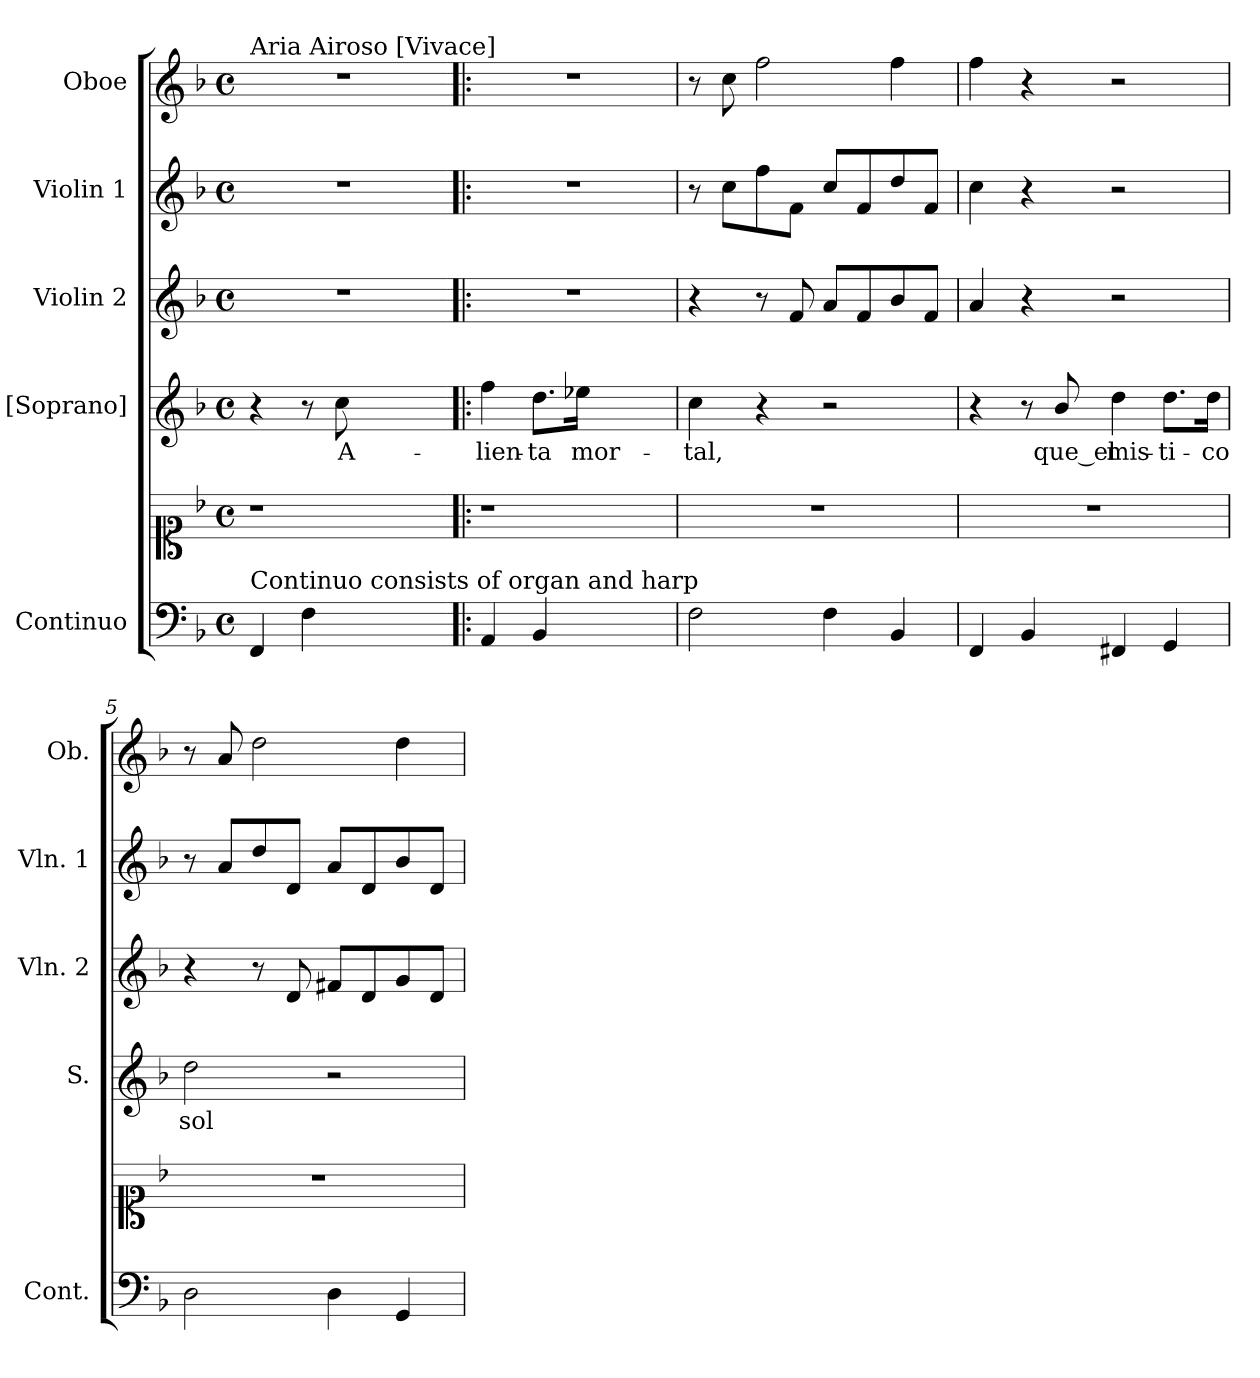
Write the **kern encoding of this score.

**kern	**kern	**kern	**text	**kern	**kern	**kern
*part5	*part5	*part4	*part4	*part3	*part2	*part1
*staff6	*staff5	*staff4	*staff4	*staff3	*staff2	*staff1
*I"Continuo	*	*I"[Soprano]	*	*I"Violin 2	*I"Violin 1	*I"Oboe
*I'Cont.	*	*I'S.	*	*I'Vln. 2	*I'Vln. 1	*I'Ob.
!!LO:PB:g=z
*clefF4	*clefC1	*clefG2	*	*clefG2	*clefG2	*clefG2
*k[b-]	*k[b-]	*k[b-]	*	*k[b-]	*k[b-]	*k[b-]
*F:	*F:	*F:	*	*F:	*F:	*F:
*M4/4	*M4/4	*M4/4	*	*M4/4	*M4/4	*M4/4
*met(c)	*met(c)	*met(c)	*	*met(c)	*met(c)	*met(c)
=1	=1	=1	=1	=1	=1	=1
!	!	!	!	!	!	!LO:TX:a:t=Aria Airoso [Vivace]
!LO:TX:a:t=Continuo consists of organ and harp	!	!	!	!	!	!
!	!LO:N:vis=1	!	!	!LO:N:vis=1	!LO:N:vis=1	!LO:N:vis=1
4FFi/	2r	4r	.	1r	1r	1r
4Fi\	.	8r	.	.	.	.
!	!	!	!LO:LY:b:color=#000000	!	!	!
.	.	8cci\	A-	.	.	.
2ryy	2ryy	2ryy	.	.	.	.
=2!|:	=2!|:	=2!|:	=2!|:	=2!|:	=2!|:	=2!|:
!	!LO:N:vis=1	!	!	!	!	!
!	!	!	!LO:LY:b:color=#000000	!LO:N:vis=1	!LO:N:vis=1	!LO:N:vis=1
4AAi/	2r	4ffi\	-lien-	1r	1r	1r
!	!	!	!LO:LY:b:color=#000000	!	!	!
4BB-i/	.	8.ddi\L	-ta	.	.	.
!	!	!	!LO:LY:b:color=#000000	!	!	!
.	.	16ee-Xi\Jk	mor-	.	.	.
2ryy	2ryy	2ryy	.	.	.	.
=3	=3	=3	=3	=3	=3	=3
!	!	!	!LO:LY:b:color=#000000	!	!	!
2Fi\	1r	4cci\	-tal,	4r	8r	8r
.	.	.	.	.	8cci\L	8cci\
.	.	4r	.	8r	8ffi\	2ffi\
.	.	.	.	8fi/	8fi\J	.
4Fi\	.	2r	.	8ai/L	8cci/L	.
.	.	.	.	8fi/	8fi/	.
4BB-i/	.	.	.	8b-i/	8ddi/	4ffi\
.	.	.	.	8fi/J	8fi/J	.
=4	=4	=4	=4	=4	=4	=4
4FFi/	1r	4r	.	4ai/	4cci\	4ffi\
4BB-i/	.	8r	.	4r	4r	4r
!	!	!	!LO:LY:b:color=#000000	!	!	!
.	.	8b-i/	que_el	.	.	.
!	!	!	!LO:LY:b:color=#000000	!	!	!
4FF#Xi/	.	4ddi\	mis-	2r	2r	2r
!	!	!	!LO:LY:b:color=#000000	!	!	!
4GGi/	.	8.ddi\L	-ti-	.	.	.
!	!	!	!LO:LY:b:color=#000000	!	!	!
.	.	16ddi\Jk	-co	.	.	.
=5	=5	=5	=5	=5	=5	=5
!	!	!	!LO:LY:b:color=#000000	!	!	!
2Di\	1r	2ddi\	sol	4r	8r	8r
.	.	.	.	.	8ai/L	8ai/
.	.	.	.	8r	8ddi/	2ddi\
.	.	.	.	8di/	8di/J	.
4Di\	.	2r	.	8f#Xi/L	8ai/L	.
.	.	.	.	8di/	8di/	.
4GGi/	.	.	.	8gi/	8b-i/	4ddi\
.	.	.	.	8di/J	8di/J	.
=	=	=	=	=	=	=
*-	*-	*-	*-	*-	*-	*-
